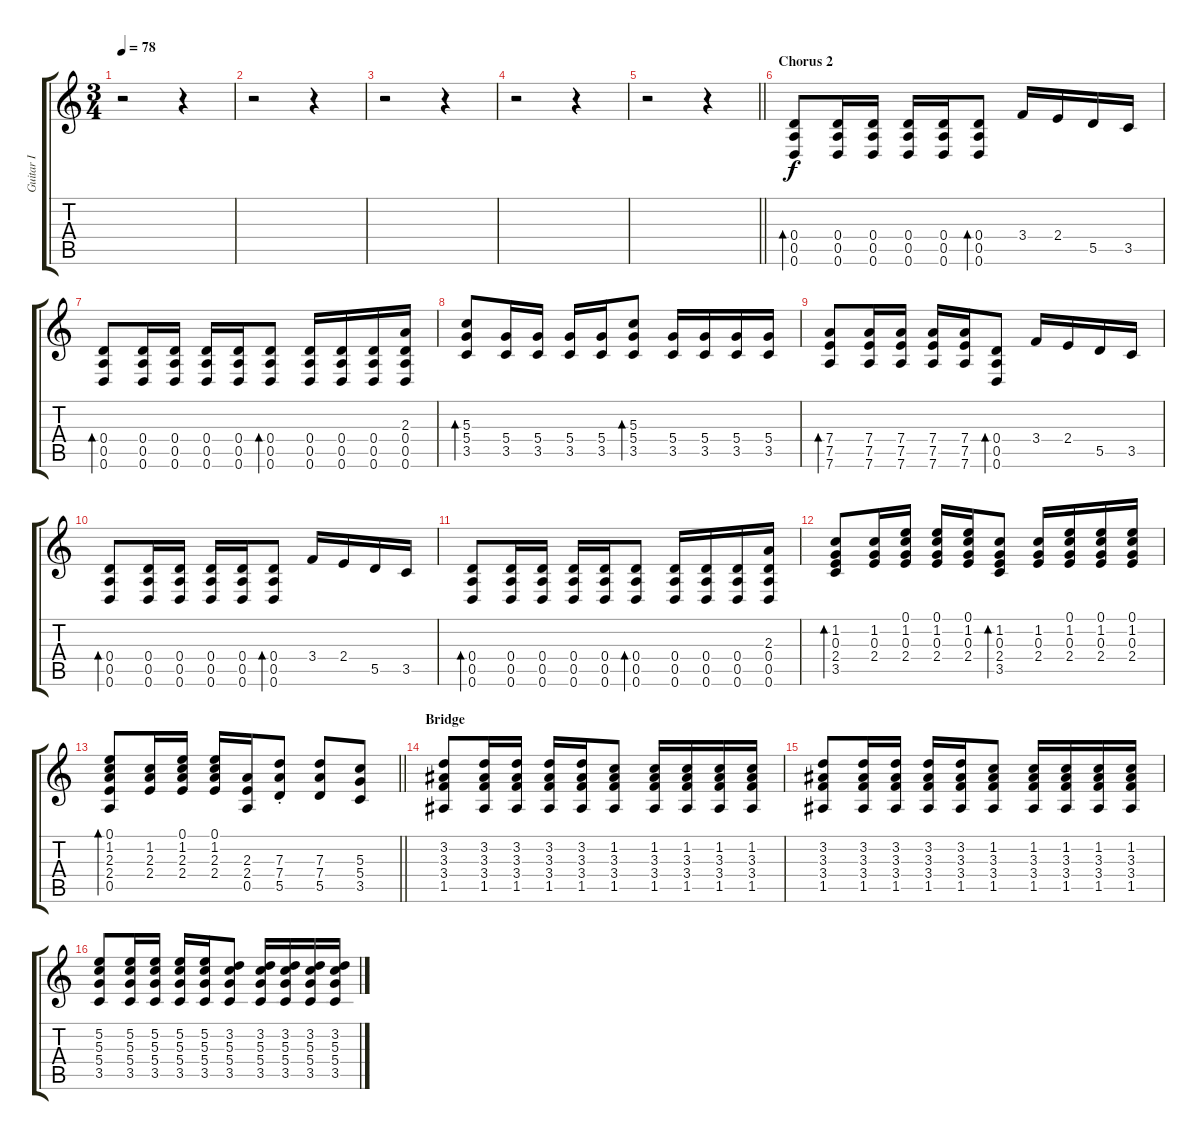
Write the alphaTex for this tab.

\track ("Guitar I" "Guitar I") {instrument distortionguitar}
\staff {score tabs}
\tuning (E4 B3 G3 D3 A2 D2) {hide}
\ts (3 4)
\tempo 78
\clef g2
\ks c
r.2{dy f} r.4 |
r.2 r.4 |
r.2 r.4 |
r.2 r.4 |
\barLineRight lightlight
r.2 r.4 |
\section ("" "Chorus 2")
(0.4 0.5 0.6).8{bd 60} (0.4 0.5 0.6).16 (0.4 0.5 0.6).16 (0.4 0.5 0.6).16 (0.4 0.5 0.6).16 (0.4 0.5 0.6).8{bd 60} 3.4.16 2.4.16 5.5.16 3.5.16 |
(0.4 0.5 0.6).8{bd 60} (0.4 0.5 0.6).16 (0.4 0.5 0.6).16 (0.4 0.5 0.6).16 (0.4 0.5 0.6).16 (0.4 0.5 0.6).8{bd 60} (0.4 0.5 0.6).16 (0.4 0.5 0.6).16 (0.4 0.5 0.6).16 (2.3 0.4 0.5 0.6).16 |
(5.3 5.4 3.5).8{bd 60} (5.4 3.5).16 (5.4 3.5).16 (5.4 3.5).16 (5.4 3.5).16 (5.3 5.4 3.5).8{bd 60} (5.4 3.5).16 (5.4 3.5).16 (5.4 3.5).16 (5.4 3.5).16 |
(7.4 7.5 7.6).8{bd 60} (7.4 7.5 7.6).16 (7.4 7.5 7.6).16 (7.4 7.5 7.6).16 (7.4 7.5 7.6).16 (0.4 0.5 0.6).8{bd 60} 3.4.16 2.4.16 5.5.16 3.5.16 |
(0.4 0.5 0.6).8{bd 60} (0.4 0.5 0.6).16 (0.4 0.5 0.6).16 (0.4 0.5 0.6).16 (0.4 0.5 0.6).16 (0.4 0.5 0.6).8{bd 60} 3.4.16 2.4.16 5.5.16 3.5.16 |
(0.4 0.5 0.6).8{bd 60} (0.4 0.5 0.6).16 (0.4 0.5 0.6).16 (0.4 0.5 0.6).16 (0.4 0.5 0.6).16 (0.4 0.5 0.6).8{bd 60} (0.4 0.5 0.6).16 (0.4 0.5 0.6).16 (0.4 0.5 0.6).16 (2.3 0.4 0.5 0.6).16 |
(1.2 0.3 2.4 3.5).8{bd 60} (1.2 0.3 2.4).16 (0.1 1.2 0.3 2.4).16 (0.1 1.2 0.3 2.4).16 (0.1 1.2 0.3 2.4).16 (1.2 0.3 2.4 3.5).8{bd 60} (1.2 0.3 2.4).16 (0.1 1.2 0.3 2.4).16 (0.1 1.2 0.3 2.4).16 (0.1 1.2 0.3 2.4).16 |
\barLineRight lightlight
(0.1 1.2 2.3 2.4 0.5).8{bd 60} (1.2 2.3 2.4).16 (0.1 1.2 2.3 2.4).16 (0.1 1.2 2.3 2.4).16 (2.3 2.4 0.5).16 (7.3{st} 7.4{st} 5.5{st}).8 (7.3 7.4 5.5).8 (5.3 5.4 3.5).8 |
\section ("" "Bridge")
(3.2 3.3 3.4 1.5).8 (3.2 3.3 3.4 1.5).16 (3.2 3.3 3.4 1.5).16 (3.2 3.3 3.4 1.5).16 (3.2 3.3 3.4 1.5).16 (1.2 3.3 3.4 1.5).8 (1.2 3.3 3.4 1.5).16 (1.2 3.3 3.4 1.5).16 (1.2 3.3 3.4 1.5).16 (1.2 3.3 3.4 1.5).16 |
(3.2 3.3 3.4 1.5).8 (3.2 3.3 3.4 1.5).16 (3.2 3.3 3.4 1.5).16 (3.2 3.3 3.4 1.5).16 (3.2 3.3 3.4 1.5).16 (1.2 3.3 3.4 1.5).8 (1.2 3.3 3.4 1.5).16 (1.2 3.3 3.4 1.5).16 (1.2 3.3 3.4 1.5).16 (1.2 3.3 3.4 1.5).16 |
(5.2 5.3 5.4 3.5).8 (5.2 5.3 5.4 3.5).16 (5.2 5.3 5.4 3.5).16 (5.2 5.3 5.4 3.5).16 (5.2 5.3 5.4 3.5).16 (3.2 5.3 5.4 3.5).8 (3.2 5.3 5.4 3.5).16 (3.2 5.3 5.4 3.5).16 (3.2 5.3 5.4 3.5).16 (3.2 5.3 5.4 3.5).16
